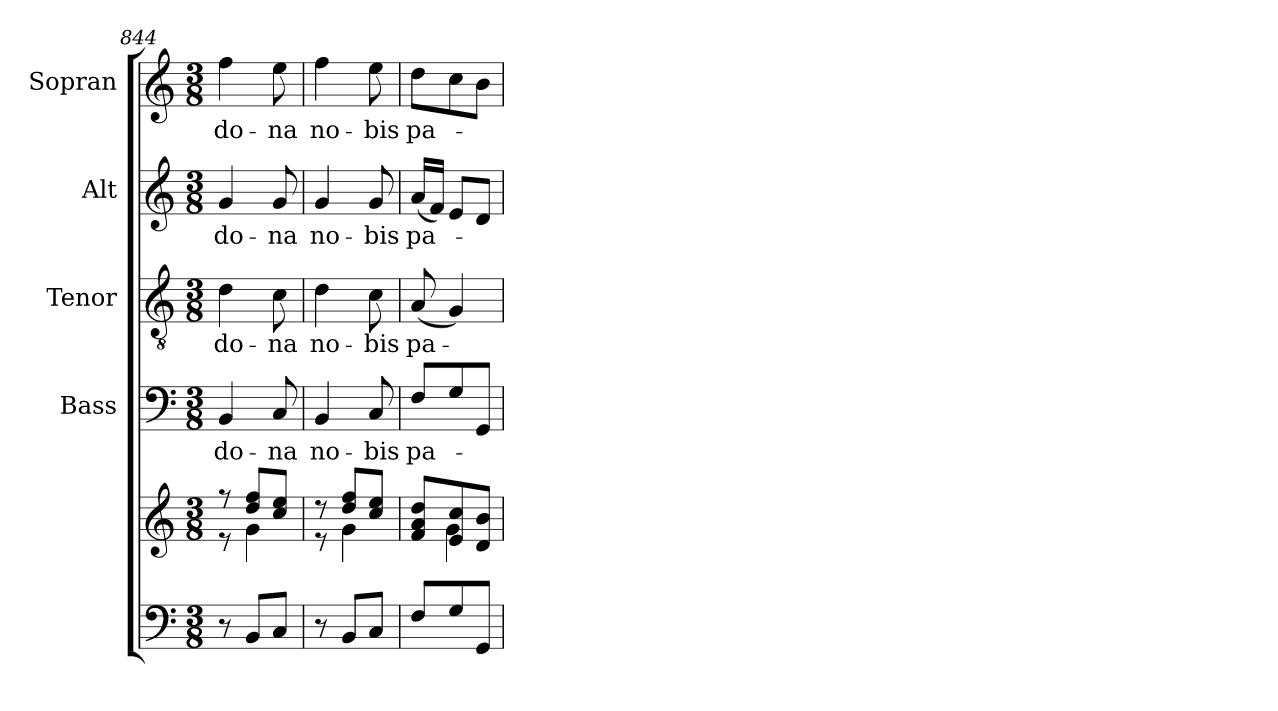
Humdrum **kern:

**kern	**kern	**kern	**text	**kern	**text	**kern	**text	**kern	**text
*part5	*part5	*part4	*part4	*part3	*part3	*part2	*part2	*part1	*part1
*staff6	*staff5	*staff4	*staff4	*staff3	*staff3	*staff2	*staff2	*staff1	*staff1
*	*	*I"Bass	*	*I"Tenor	*	*I"Alt	*	*I"Sopran	*
*	*	*I'B.	*	*I'T.	*	*I'A.	*	*I'S.	*
*clefF4	*clefG2	*clefF4	*	*clefGv2	*	*clefG2	*	*clefG2	*
*k[]	*k[]	*k[]	*	*k[]	*	*k[]	*	*k[]	*
*C:	*C:	*C:	*	*C:	*	*C:	*	*C:	*
*M3/8	*M3/8	*M3/8	*	*M3/8	*	*M3/8	*	*M3/8	*
=844	=844	=844	=844	=844	=844	=844	=844	=844	=844
*	*^	*	*	*	*	*	*	*	*
!	!	!	!	!LO:LY:b	!	!LO:LY:b	!	!LO:LY:b	!	!LO:LY:b
8r	8r	8r	4BB/	do-	4d\	do-	4g/	do-	4ff\	do-
8BB/L	8dd/ 8ff/L	4g\	.	.	.	.	.	.	.	.
!	!	!	!	!LO:LY:b	!	!LO:LY:b	!	!LO:LY:b	!	!LO:LY:b
8C/J	8cc/ 8ee/J	.	8C/	-na	8c\	-na	8g/	-na	8ee\	-na
=845	=845	=845	=845	=845	=845	=845	=845	=845	=845	=845
!	!	!	!	!LO:LY:b	!	!LO:LY:b	!	!LO:LY:b	!	!LO:LY:b
8r	8r	8r	4BB/	no-	4d\	no-	4g/	no-	4ff\	no-
8BB/L	8dd/ 8ff/L	4g\	.	.	.	.	.	.	.	.
!	!	!	!	!LO:LY:b	!	!LO:LY:b	!	!LO:LY:b	!	!LO:LY:b
8C/J	8cc/ 8ee/J	.	8C/	-bis	8c\	-bis	8g/	-bis	8ee\	-bis
=846	=846	=846	=846	=846	=846	=846	=846	=846	=846	=846
!	!	!	!	!LO:LY:b	!	!LO:LY:b	!	!LO:LY:b	!	!LO:LY:b
8F/L	8f/ 8a/ 8dd/L	8ryy	8F/L	pa-	(<8A/	pa-	(<16a/LL	pa-	8dd\L	pa-
.	.	.	.	.	.	.	16f/JJ)	.	.	.
8G/	8e/ 8cc/	4g\	8G/	.	4G/)	.	8e/L	.	8cc\	.
8GG/J	8d/ 8b/J	.	8GG/J	.	.	.	(8d/J	.	8b\J	.
*	*v	*v	*	*	*	*	*	*	*	*
=	=	=	=	=	=	=	=	=	=
*-	*-	*-	*-	*-	*-	*-	*-	*-	*-
